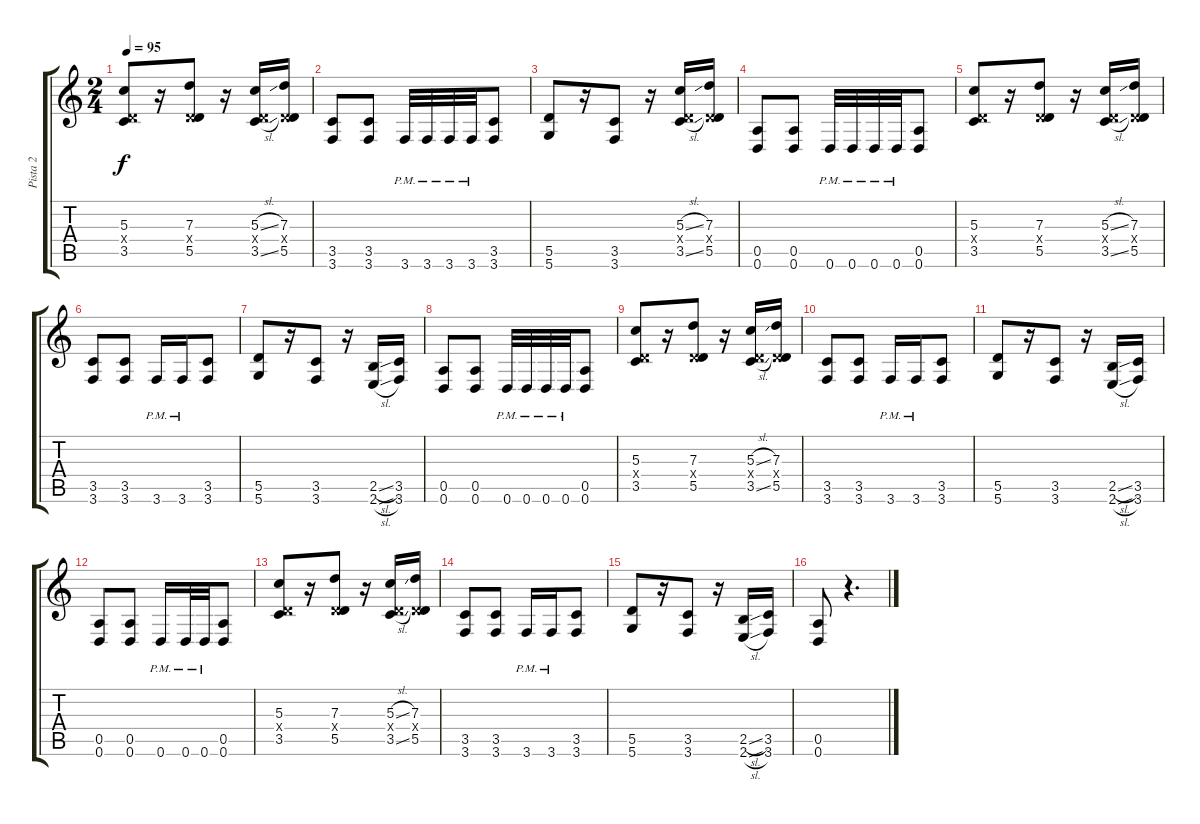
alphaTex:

\track ("Pista 2" "Pista 2") {instrument distortionguitar}
\staff {score tabs}
\tuning (E4 B3 G3 D3 A2 D2) {hide}
\ts (2 4)
\tempo 95
\clef g2
\ks c
(5.3 0.4{x} 3.5).8{dy f} r.16 (7.3 0.4{x} 5.5).8 r.16 (5.3{sl} 0.4{x} 3.5{sl}).16 (7.3 0.4{x} 5.5).16 |
(3.5 3.6).8 (3.5 3.6).8 3.6{pm}.32 3.6{pm}.32 3.6{pm}.32 3.6{pm}.32 (3.5 3.6).8 |
(5.5 5.6).8 r.16 (3.5 3.6).8 r.16 (5.3{sl} 0.4{x} 3.5{sl}).16 (7.3 0.4{x} 5.5).16 |
(0.5 0.6).8 (0.5 0.6).8 0.6{pm}.32 0.6{pm}.32 0.6{pm}.32 0.6{pm}.32 (0.5 0.6).8 |
(5.3 0.4{x} 3.5).8 r.16 (7.3 0.4{x} 5.5).8 r.16 (5.3{sl} 0.4{x} 3.5{sl}).16 (7.3 0.4{x} 5.5).16 |
(3.5 3.6).8 (3.5 3.6).8 3.6{pm}.16 3.6{pm}.16 (3.5 3.6).8 |
(5.5 5.6).8 r.16 (3.5 3.6).8 r.16 (2.5{sl} 2.6{sl}).16 (3.5 3.6).16 |
(0.5 0.6).8 (0.5 0.6).8 0.6{pm}.32 0.6{pm}.32 0.6{pm}.32 0.6{pm}.32 (0.5 0.6).8 |
(5.3 0.4{x} 3.5).8 r.16 (7.3 0.4{x} 5.5).8 r.16 (5.3{sl} 0.4{x} 3.5{sl}).16 (7.3 0.4{x} 5.5).16 |
(3.5 3.6).8 (3.5 3.6).8 3.6{pm}.16 3.6{pm}.16 (3.5 3.6).8 |
(5.5 5.6).8 r.16 (3.5 3.6).8 r.16 (2.5{sl} 2.6{sl}).16 (3.5 3.6).16 |
(0.5 0.6).8 (0.5 0.6).8 0.6{pm}.16 0.6{pm}.32 0.6{pm}.32 (0.5 0.6).8 |
(5.3 0.4{x} 3.5).8 r.16 (7.3 0.4{x} 5.5).8 r.16 (5.3{sl} 0.4{x} 3.5{sl}).16 (7.3 0.4{x} 5.5).16 |
(3.5 3.6).8 (3.5 3.6).8 3.6{pm}.16 3.6{pm}.16 (3.5 3.6).8 |
(5.5 5.6).8 r.16 (3.5 3.6).8 r.16 (2.5{sl} 2.6{sl}).16 (3.5 3.6).16 |
(0.5 0.6).8 r.4{d}
